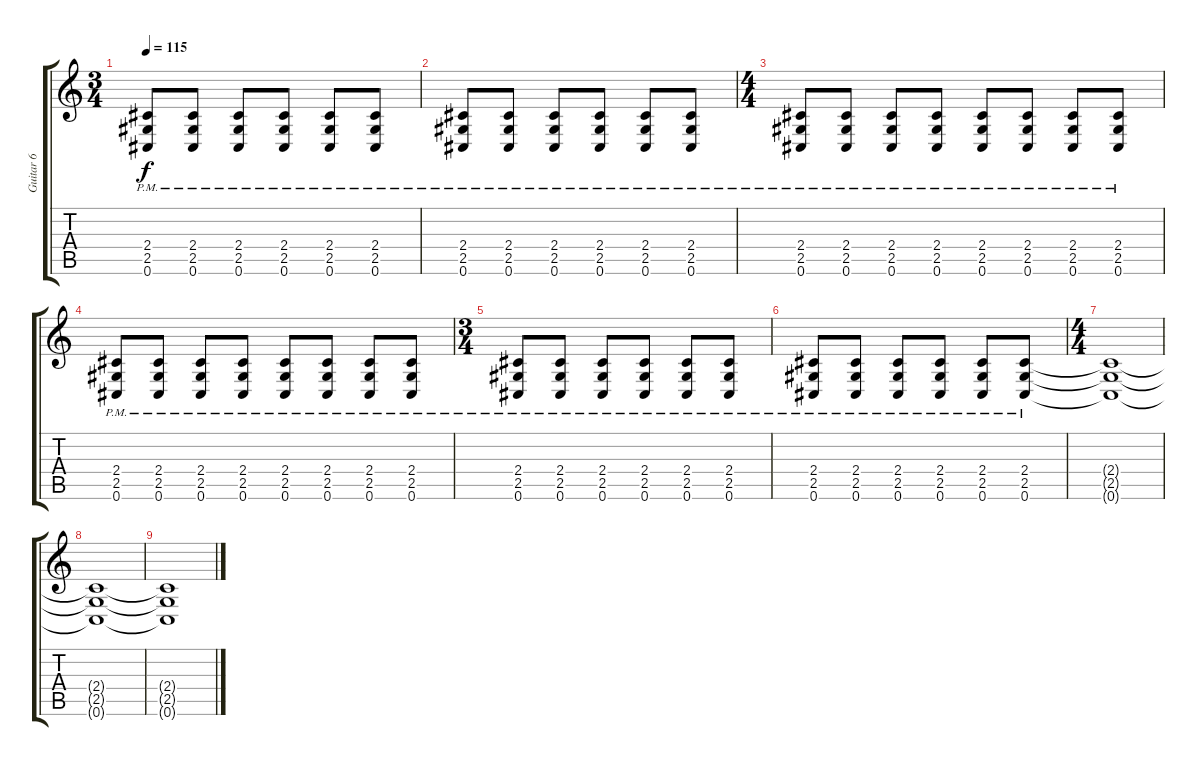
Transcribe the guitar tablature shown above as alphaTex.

\track ("Guitar 6" "Guitar 6") {instrument distortionguitar}
\staff {score tabs}
\tuning (Db4 Ab3 E3 B2 Gb2 Db2) {hide}
\ts (3 4)
\tempo 115
\clef g2
\ks c
(2.4{pm} 2.5{pm} 0.6{pm}).8{dy f} (2.4{pm} 2.5{pm} 0.6{pm}).8 (2.4{pm} 2.5{pm} 0.6{pm}).8 (2.4{pm} 2.5{pm} 0.6{pm}).8 (2.4{pm} 2.5{pm} 0.6{pm}).8 (2.4{pm} 2.5{pm} 0.6{pm}).8 |
(2.4{pm} 2.5{pm} 0.6{pm}).8 (2.4{pm} 2.5{pm} 0.6{pm}).8 (2.4{pm} 2.5{pm} 0.6{pm}).8 (2.4{pm} 2.5{pm} 0.6{pm}).8 (2.4{pm} 2.5{pm} 0.6{pm}).8 (2.4{pm} 2.5{pm} 0.6{pm}).8 |
\ts (4 4)
(2.4{pm} 2.5{pm} 0.6{pm}).8 (2.4{pm} 2.5{pm} 0.6{pm}).8 (2.4{pm} 2.5{pm} 0.6{pm}).8 (2.4{pm} 2.5{pm} 0.6{pm}).8 (2.4{pm} 2.5{pm} 0.6{pm}).8 (2.4{pm} 2.5{pm} 0.6{pm}).8 (2.4{pm} 2.5{pm} 0.6{pm}).8 (2.4{pm} 2.5{pm} 0.6{pm}).8 |
(2.4{pm} 2.5{pm} 0.6{pm}).8 (2.4{pm} 2.5{pm} 0.6{pm}).8 (2.4{pm} 2.5{pm} 0.6{pm}).8 (2.4{pm} 2.5{pm} 0.6{pm}).8 (2.4{pm} 2.5{pm} 0.6{pm}).8 (2.4{pm} 2.5{pm} 0.6{pm}).8 (2.4{pm} 2.5{pm} 0.6{pm}).8 (2.4{pm} 2.5{pm} 0.6{pm}).8 |
\ts (3 4)
(2.4{pm} 2.5{pm} 0.6{pm}).8 (2.4{pm} 2.5{pm} 0.6{pm}).8 (2.4{pm} 2.5{pm} 0.6{pm}).8 (2.4{pm} 2.5{pm} 0.6{pm}).8 (2.4{pm} 2.5{pm} 0.6{pm}).8 (2.4{pm} 2.5{pm} 0.6{pm}).8 |
(2.4{pm} 2.5{pm} 0.6{pm}).8 (2.4{pm} 2.5{pm} 0.6{pm}).8 (2.4{pm} 2.5{pm} 0.6{pm}).8 (2.4{pm} 2.5{pm} 0.6{pm}).8 (2.4{pm} 2.5{pm} 0.6{pm}).8 (2.4{pm} 2.5{pm} 0.6{pm}).8 |
\ts (4 4)
(2.4{t} 2.5{t} 0.6{t}).1 |
(2.4{t} 2.5{t} 0.6{t}).1 |
(2.4{t} 2.5{t} 0.6{t}).1
